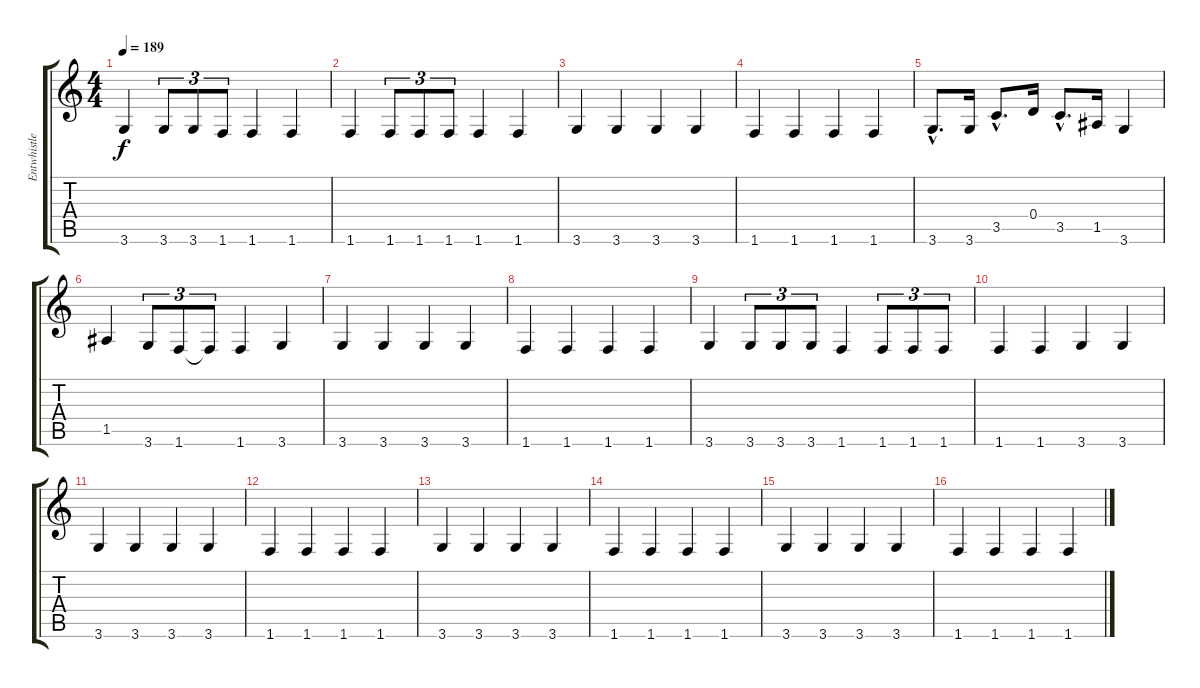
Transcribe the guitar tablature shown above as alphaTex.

\track ("Entwhistle 1" "Entwhistle") {instrument electricbassfinger}
\staff {score tabs}
\tuning (E4 B3 G3 D3 A2 E2) {hide}
\ts (4 4)
\tempo 189
\clef g2
\ks c
3.6.4{dy f} 3.6.8{tu (3 2)} 3.6.8{tu (3 2)} 1.6.8{tu (3 2)} 1.6.4 1.6.4 |
1.6.4 1.6.8{tu (3 2)} 1.6.8{tu (3 2)} 1.6.8{tu (3 2)} 1.6.4 1.6.4 |
3.6.4 3.6.4 3.6.4 3.6.4 |
1.6.4 1.6.4 1.6.4 1.6.4 |
3.6{hac}.8{d} 3.6.16 3.5{hac}.8{d} 0.4.16 3.5{hac}.8{d} 1.5.16 3.6.4 |
1.5.4 3.6.8{tu (3 2)} 1.6.8{tu (3 2)} 1.6{t}.8{tu (3 2)} 1.6.4 3.6.4 |
3.6.4 3.6.4 3.6.4 3.6.4 |
1.6.4 1.6.4 1.6.4 1.6.4 |
3.6.4 3.6.8{tu (3 2)} 3.6.8{tu (3 2)} 3.6.8{tu (3 2)} 1.6.4 1.6.8{tu (3 2)} 1.6.8{tu (3 2)} 1.6.8{tu (3 2)} |
1.6.4 1.6.4 3.6.4 3.6.4 |
3.6.4 3.6.4 3.6.4 3.6.4 |
1.6.4 1.6.4 1.6.4 1.6.4 |
3.6.4 3.6.4 3.6.4 3.6.4 |
1.6.4 1.6.4 1.6.4 1.6.4 |
3.6.4 3.6.4 3.6.4 3.6.4 |
1.6.4 1.6.4 1.6.4 1.6.4
